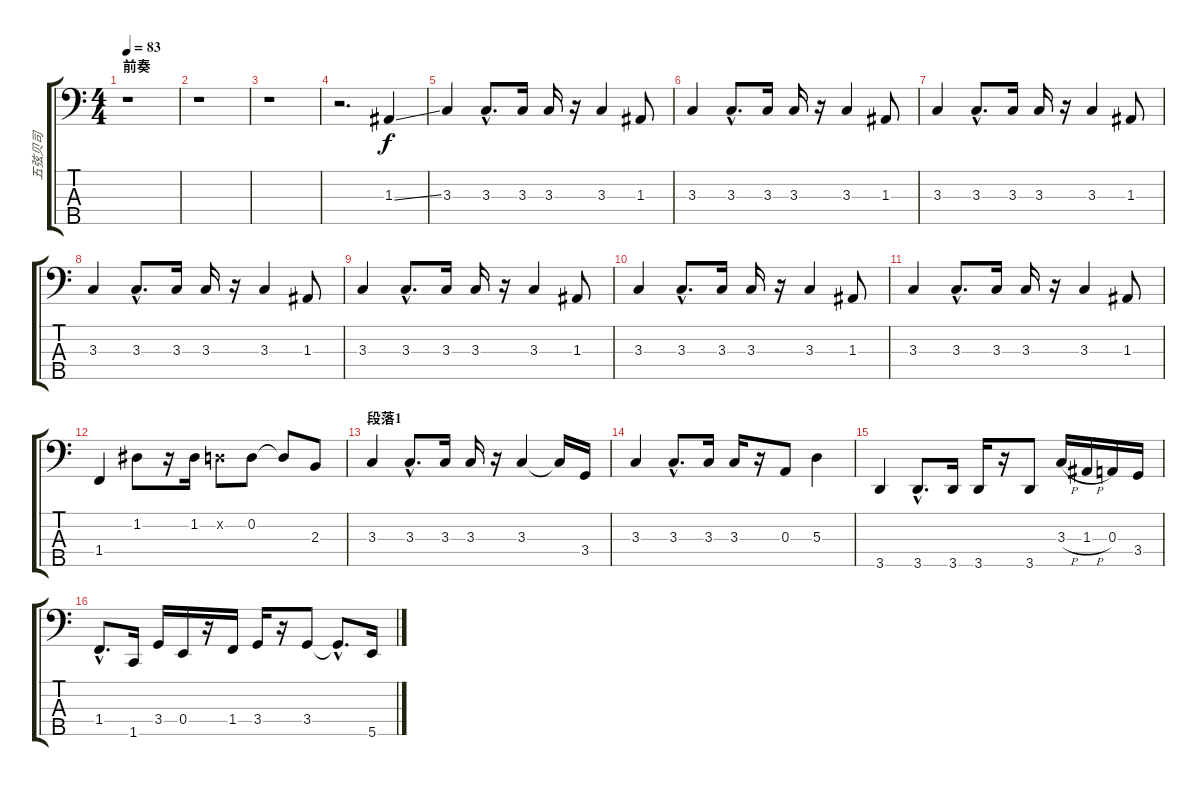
\track ("五弦贝司" "五弦贝司") {instrument electricbassfinger}
\staff {score tabs}
\tuning (G2 D2 A1 E1 B0) {hide}
\ts (4 4)
\section ("" "前奏")
\tempo 83
\clef f4
\ks c
r.1{dy f instrument electricbassfinger} |
r.1 |
r.1 |
r.2{d} 1.3{ss}.4 |
3.3.4 3.3{hac}.8{d} 3.3.16 3.3.16 r.16 3.3.4 1.3.8 |
3.3.4 3.3{hac}.8{d} 3.3.16 3.3.16 r.16 3.3.4 1.3.8 |
3.3.4 3.3{hac}.8{d} 3.3.16 3.3.16 r.16 3.3.4 1.3.8 |
3.3.4 3.3{hac}.8{d} 3.3.16 3.3.16 r.16 3.3.4 1.3.8 |
3.3.4 3.3{hac}.8{d} 3.3.16 3.3.16 r.16 3.3.4 1.3.8 |
3.3.4 3.3{hac}.8{d} 3.3.16 3.3.16 r.16 3.3.4 1.3.8 |
3.3.4 3.3{hac}.8{d} 3.3.16 3.3.16 r.16 3.3.4 1.3.8 |
1.4.4 1.2.8 r.16 1.2.16 0.2{x}.8 0.2.8 0.2{t}.8 2.3.8 |
\section ("" "段落1")
3.3.4 3.3{hac}.8{d} 3.3.16 3.3.16 r.16 3.3.4 3.3{t}.16 3.4.16 |
3.3.4 3.3{hac}.8{d} 3.3.16 3.3.16 r.16 0.3.8 5.3.4 |
3.5.4 3.5{hac}.8{d} 3.5.16 3.5.16 r.16 3.5.8 3.3{h}.16 1.3{h}.16 0.3.16 3.4.16 |
1.4{hac}.8{d} 1.5.16 3.4.16 0.4.16 r.16 1.4.16 3.4.16 r.16 3.4.8 3.4{hac t}.8{d} 5.5.16
